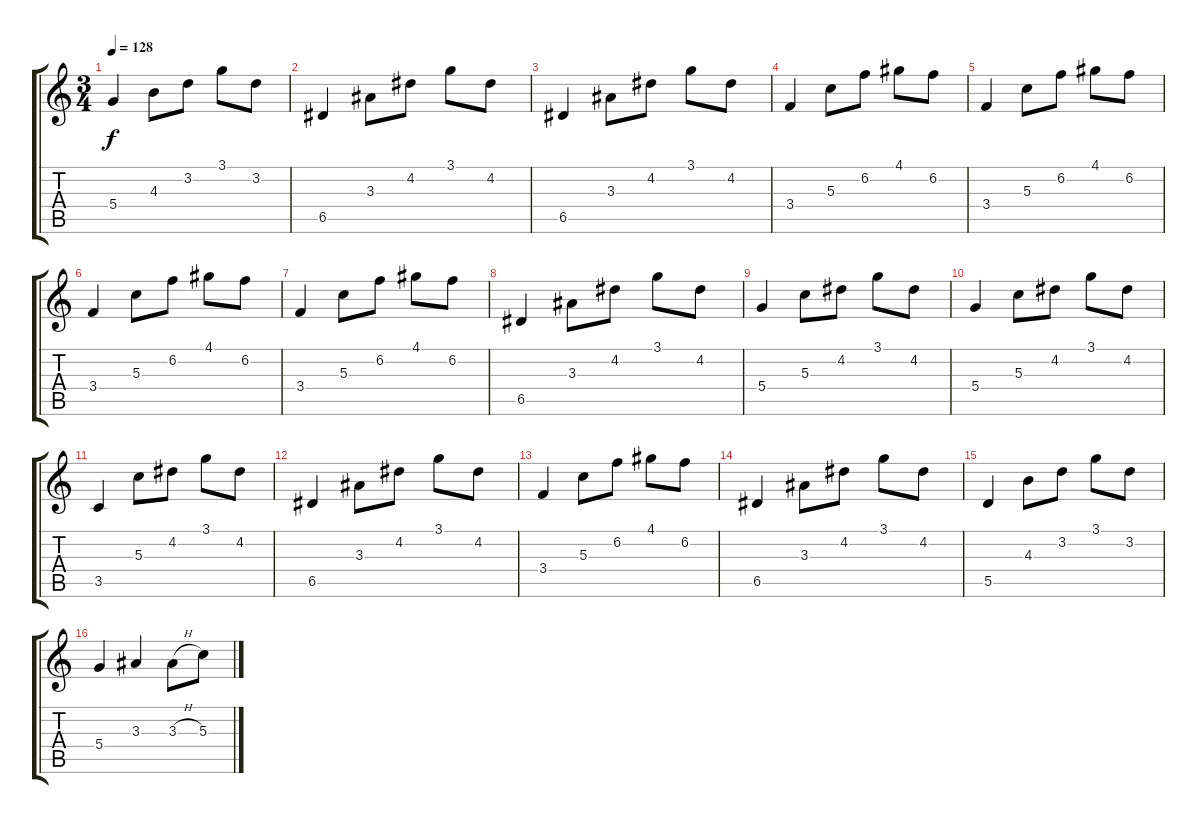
\track "" {instrument acousticguitarsteel}
\staff {score tabs}
\tuning (E4 B3 G3 D3 A2 E2) {hide}
\ts (3 4)
\tempo 128
\clef g2
\ks c
5.4.4{dy f} 4.3.8 3.2.8 3.1.8 3.2.8 |
6.5.4 3.3.8 4.2.8 3.1.8 4.2.8 |
6.5.4 3.3.8 4.2.8 3.1.8 4.2.8 |
3.4.4 5.3.8 6.2.8 4.1.8 6.2.8 |
3.4.4 5.3.8 6.2.8 4.1.8 6.2.8 |
3.4.4 5.3.8 6.2.8 4.1.8 6.2.8 |
3.4.4 5.3.8 6.2.8 4.1.8 6.2.8 |
6.5.4 3.3.8 4.2.8 3.1.8 4.2.8 |
5.4.4 5.3.8 4.2.8 3.1.8 4.2.8 |
5.4.4 5.3.8 4.2.8 3.1.8 4.2.8 |
3.5.4 5.3.8 4.2.8 3.1.8 4.2.8 |
6.5.4 3.3.8 4.2.8 3.1.8 4.2.8 |
3.4.4 5.3.8 6.2.8 4.1.8 6.2.8 |
6.5.4 3.3.8 4.2.8 3.1.8 4.2.8 |
5.5.4 4.3.8 3.2.8 3.1.8 3.2.8 |
5.4.4 3.3.4 3.3{h}.8 5.3.8
